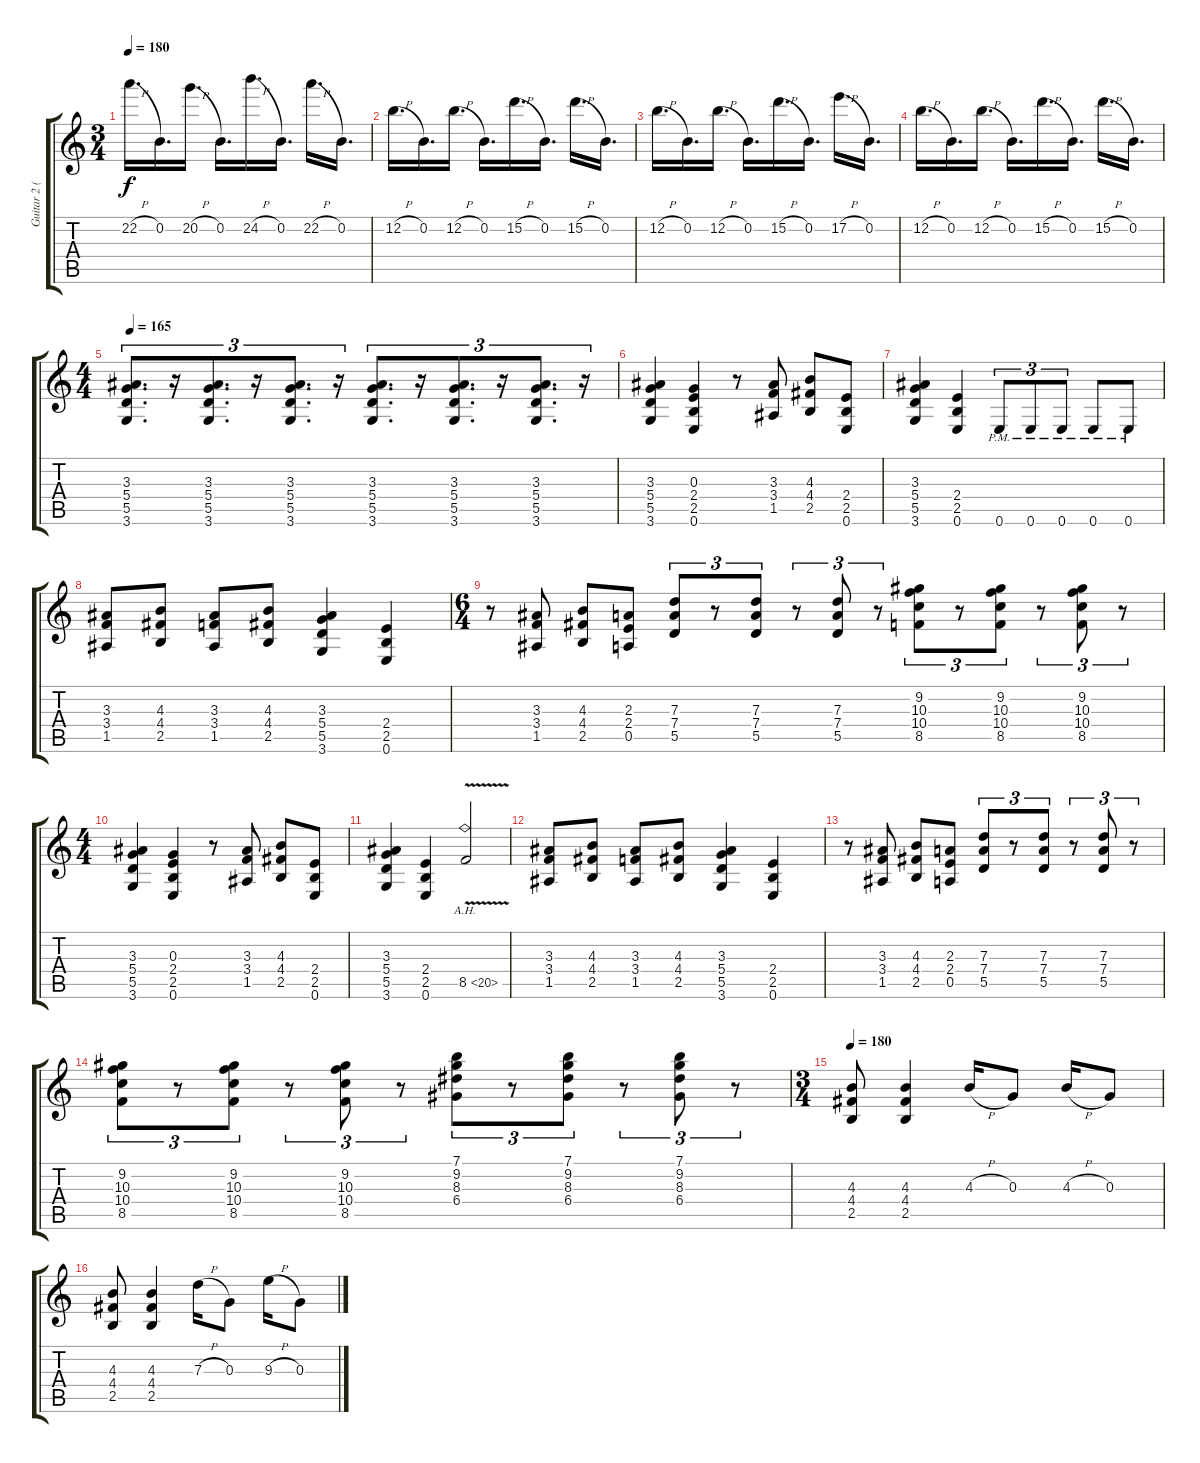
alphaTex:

\track ("Guitar 2 (left)" "Guitar 2 (") {instrument distortionguitar}
\staff {score tabs}
\tuning (E4 B3 G3 D3 A2 E2) {hide}
\ts (3 4)
\tempo 180
\clef g2
\ks c
22.2{h}.16{d dy f} 0.2.16{d} 20.2{h}.16{d} 0.2.16{d} 24.2{h}.16{d} 0.2.16{d} 22.2{h}.16{d} 0.2.16{d} |
12.2{h}.16{d} 0.2.16{d} 12.2{h}.16{d} 0.2.16{d} 15.2{h}.16{d} 0.2.16{d} 15.2{h}.16{d} 0.2.16{d} |
12.2{h}.16{d} 0.2.16{d} 12.2{h}.16{d} 0.2.16{d} 15.2{h}.16{d} 0.2.16{d} 17.2{h}.16{d} 0.2.16{d} |
12.2{h}.16{d} 0.2.16{d} 12.2{h}.16{d} 0.2.16{d} 15.2{h}.16{d} 0.2.16{d} 15.2{h}.16{d} 0.2.16{d} |
\ts (4 4)
\tempo 165
(3.3 5.4 5.5 3.6).8{d tu (3 2)} r.16{tu (3 2)} (3.3 5.4 5.5 3.6).8{d tu (3 2)} r.16{tu (3 2)} (3.3 5.4 5.5 3.6).8{d tu (3 2)} r.16{tu (3 2)} (3.3 5.4 5.5 3.6).8{d tu (3 2)} r.16{tu (3 2)} (3.3 5.4 5.5 3.6).8{d tu (3 2)} r.16{tu (3 2)} (3.3 5.4 5.5 3.6).8{d tu (3 2)} r.16{tu (3 2)} |
(3.3 5.4 5.5 3.6).4 (0.3 2.4 2.5 0.6).4 r.8 (3.3 3.4 1.5).8 (4.3 4.4 2.5).8 (2.4 2.5 0.6).8 |
(3.3 5.4 5.5 3.6).4 (2.4 2.5 0.6).4 0.6{pm}.8{tu (3 2)} 0.6{pm}.8{tu (3 2)} 0.6{pm}.8{tu (3 2)} 0.6{pm}.8 0.6{pm}.8 |
(3.3 3.4 1.5).8 (4.3 4.4 2.5).8 (3.3 3.4 1.5).8 (4.3 4.4 2.5).8 (3.3 5.4 5.5 3.6).4 (2.4 2.5 0.6).4 |
\ts (6 4)
r.8 (3.3 3.4 1.5).8 (4.3 4.4 2.5).8 (2.3 2.4 0.5).8 (7.3 7.4 5.5).8{tu (3 2)} r.8{tu (3 2)} (7.3 7.4 5.5).8{tu (3 2)} r.8{tu (3 2)} (7.3 7.4 5.5).8{tu (3 2)} r.8{tu (3 2)} (9.2 10.3 10.4 8.5).8{tu (3 2)} r.8{tu (3 2)} (9.2 10.3 10.4 8.5).8{tu (3 2)} r.8{tu (3 2)} (9.2 10.3 10.4 8.5).8{tu (3 2)} r.8{tu (3 2)} |
\ts (4 4)
(3.3 5.4 5.5 3.6).4 (0.3 2.4 2.5 0.6).4 r.8 (3.3 3.4 1.5).8 (4.3 4.4 2.5).8 (2.4 2.5 0.6).8 |
(3.3 5.4 5.5 3.6).4 (2.4 2.5 0.6).4 8.5{ah 12 v}.2 |
(3.3 3.4 1.5).8 (4.3 4.4 2.5).8 (3.3 3.4 1.5).8 (4.3 4.4 2.5).8 (3.3 5.4 5.5 3.6).4 (2.4 2.5 0.6).4 |
r.8 (3.3 3.4 1.5).8 (4.3 4.4 2.5).8 (2.3 2.4 0.5).8 (7.3 7.4 5.5).8{tu (3 2)} r.8{tu (3 2)} (7.3 7.4 5.5).8{tu (3 2)} r.8{tu (3 2)} (7.3 7.4 5.5).8{tu (3 2)} r.8{tu (3 2)} |
(9.2 10.3 10.4 8.5).8{tu (3 2)} r.8{tu (3 2)} (9.2 10.3 10.4 8.5).8{tu (3 2)} r.8{tu (3 2)} (9.2 10.3 10.4 8.5).8{tu (3 2)} r.8{tu (3 2)} (7.1 9.2 8.3 6.4).8{tu (3 2)} r.8{tu (3 2)} (7.1 9.2 8.3 6.4).8{tu (3 2)} r.8{tu (3 2)} (7.1 9.2 8.3 6.4).8{tu (3 2)} r.8{tu (3 2)} |
\ts (3 4)
\tempo 180
(4.3 4.4 2.5).8 (4.3 4.4 2.5).4 4.3{h}.16 0.3.8 4.3{h}.16 0.3.8 |
(4.3 4.4 2.5).8 (4.3 4.4 2.5).4 7.3{h}.16 0.3.8 9.3{h}.16 0.3.8
